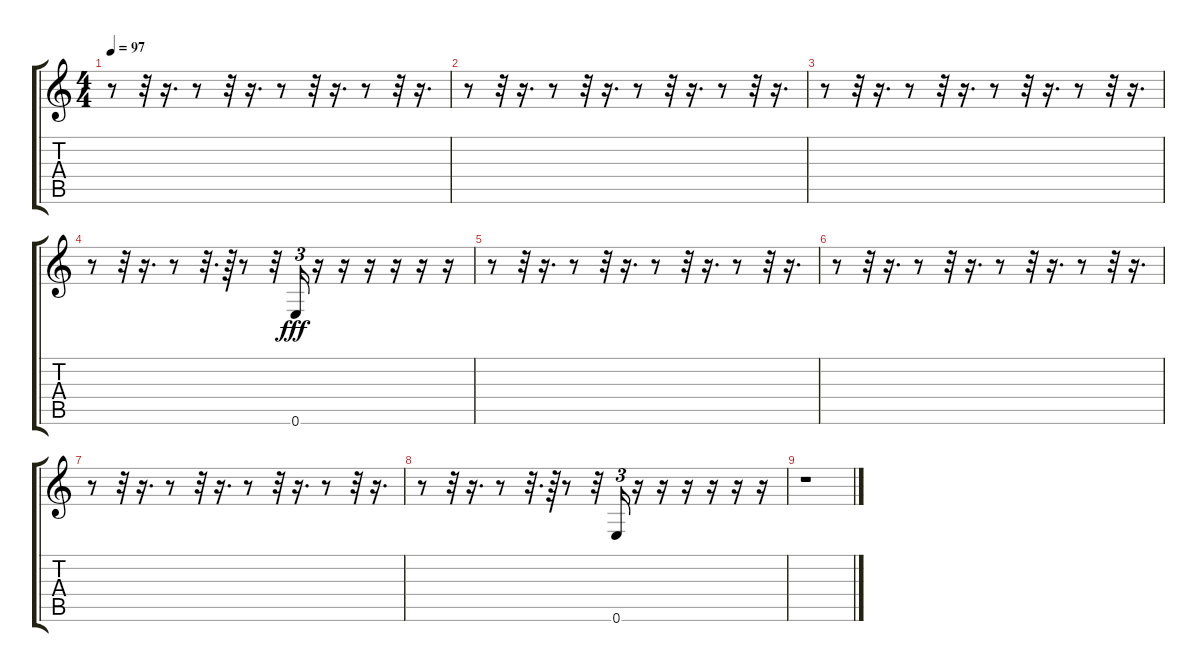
\track "" {instrument slapbass2}
\staff {score tabs}
\tuning (E4 B3 G3 D3 A2 E2) {hide}
\ts (4 4)
\tempo 97
\clef g2
\ks c
r.8{dy fff} r.32 r.16{d} r.8 r.32 r.16{d} r.8 r.32 r.16{d} r.8 r.32 r.16{d} |
r.8 r.32 r.16{d} r.8 r.32 r.16{d} r.8 r.32 r.16{d} r.8 r.32 r.16{d} |
r.8 r.32 r.16{d} r.8 r.32 r.16{d} r.8 r.32 r.16{d} r.8 r.32 r.16{d} |
r.8 r.32 r.16{d} r.8 r.32{d} r.64 r.8 r.32 0.6.16{tu (3 2)} r.16 r.16 r.16 r.16 r.16 r.16 |
r.8 r.32 r.16{d} r.8 r.32 r.16{d} r.8 r.32 r.16{d} r.8 r.32 r.16{d} |
r.8 r.32 r.16{d} r.8 r.32 r.16{d} r.8 r.32 r.16{d} r.8 r.32 r.16{d} |
r.8 r.32 r.16{d} r.8 r.32 r.16{d} r.8 r.32 r.16{d} r.8 r.32 r.16{d} |
r.8 r.32 r.16{d} r.8 r.32{d} r.64 r.8 r.32 0.6.16{tu (3 2)} r.16 r.16 r.16 r.16 r.16 r.16 |
r.1
